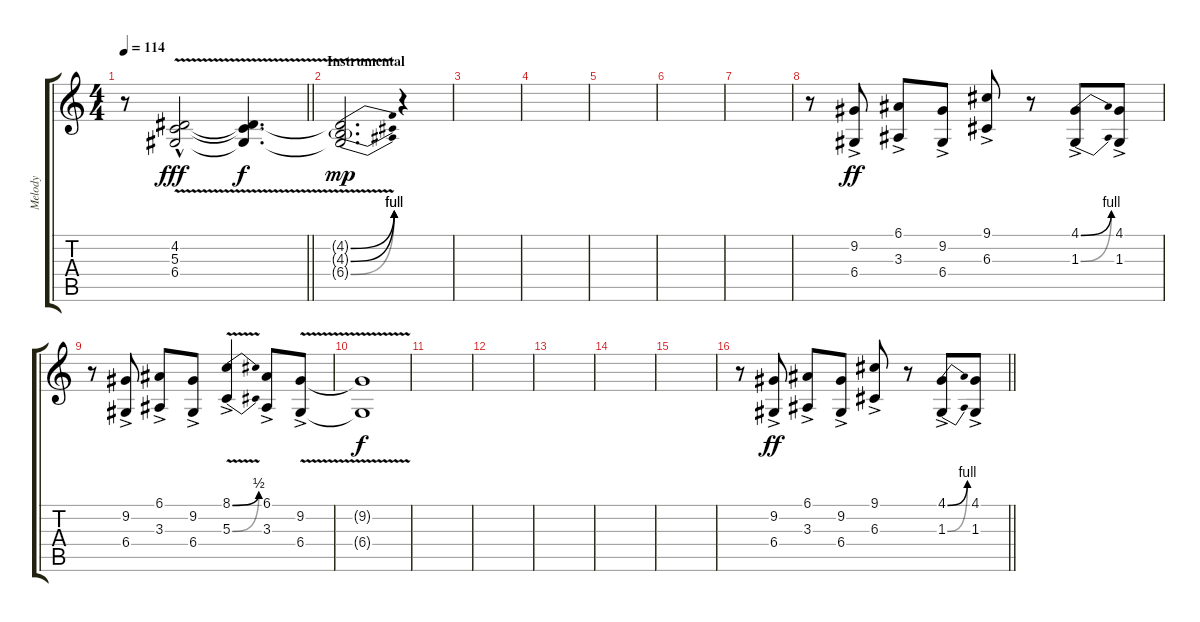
\track ("Melody" "Melody") {instrument ocarina}
\staff {score tabs}
\tuning (E4 B3 G3 D3 A2 E2) {hide}
\ts (4 4)
\tempo 114
\clef g2
\barLineRight lightlight
\ks c
r.8{dy fff} (4.2{v hac} 5.3{v} 6.4{v}).2 (4.2{t} 5.3{t} 6.4{t}).4{d dy f} |
\section ("" "Instrumental")
(4.2{be (bend 0 0 60 4) v t} 4.3{be (bend 0 0 60 4) v g} 6.4{be (bend 0 0 60 4) v t}).2{d dy mp} r.4 |
|
|
|
|
|
r.8 (9.2{ac} 6.4).8{dy ff} (6.1{ac} 3.3).8 (9.2{ac} 6.4).8 (9.1{ac} 6.3).8 r.8 (4.1{be (bend 0 0 60 4) ac} 1.3{be (bend 0 0 60 4)}).8 (4.1{ac} 1.3).8 |
r.8 (9.2{ac} 6.4).8 (6.1{ac} 3.3).8 (9.2{ac} 6.4).8 (8.1{be (bend 0 0 60 2) v ac} 5.3{be (bend 0 0 60 2)}).4 (6.1{ac} 3.3).8 (9.2{v ac} 6.4{v}).8 |
(9.2{t} 6.4{t}).1{dy f} |
|
|
|
|
|
\barLineRight lightlight
r.8 (9.2{ac} 6.4).8{dy ff} (6.1{ac} 3.3).8 (9.2{ac} 6.4).8 (9.1{ac} 6.3).8 r.8 (4.1{be (bend 0 0 60 4) ac} 1.3{be (bend 0 0 60 4)}).8 (4.1{ac} 1.3).8
